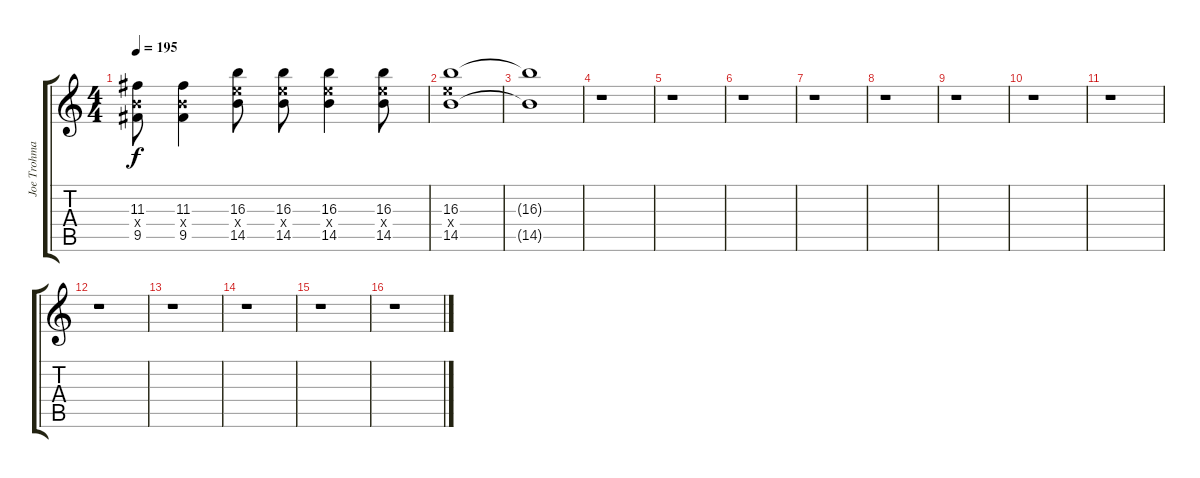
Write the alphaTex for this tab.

\track ("Joe Trohman - Lead Guitar (Center)" "Joe Trohma") {instrument distortionguitar}
\staff {score tabs}
\tuning (E4 B3 G3 D3 A2 E2) {hide}
\ts (4 4)
\tempo 195
\clef g2
\ks c
(11.3 9.4{x} 9.5).8{dy f} (11.3 9.4{x} 9.5).4 (16.3 14.4{x} 14.5).8 (16.3 14.4{x} 14.5).8 (16.3 14.4{x} 14.5).4 (16.3 14.4{x} 14.5).8 |
(16.3 14.4{x} 14.5).1 |
(16.3{t} 14.5{t}).1 |
r.1 |
r.1 |
r.1 |
r.1 |
r.1 |
r.1 |
r.1 |
r.1 |
r.1 |
r.1 |
r.1 |
r.1 |
r.1
